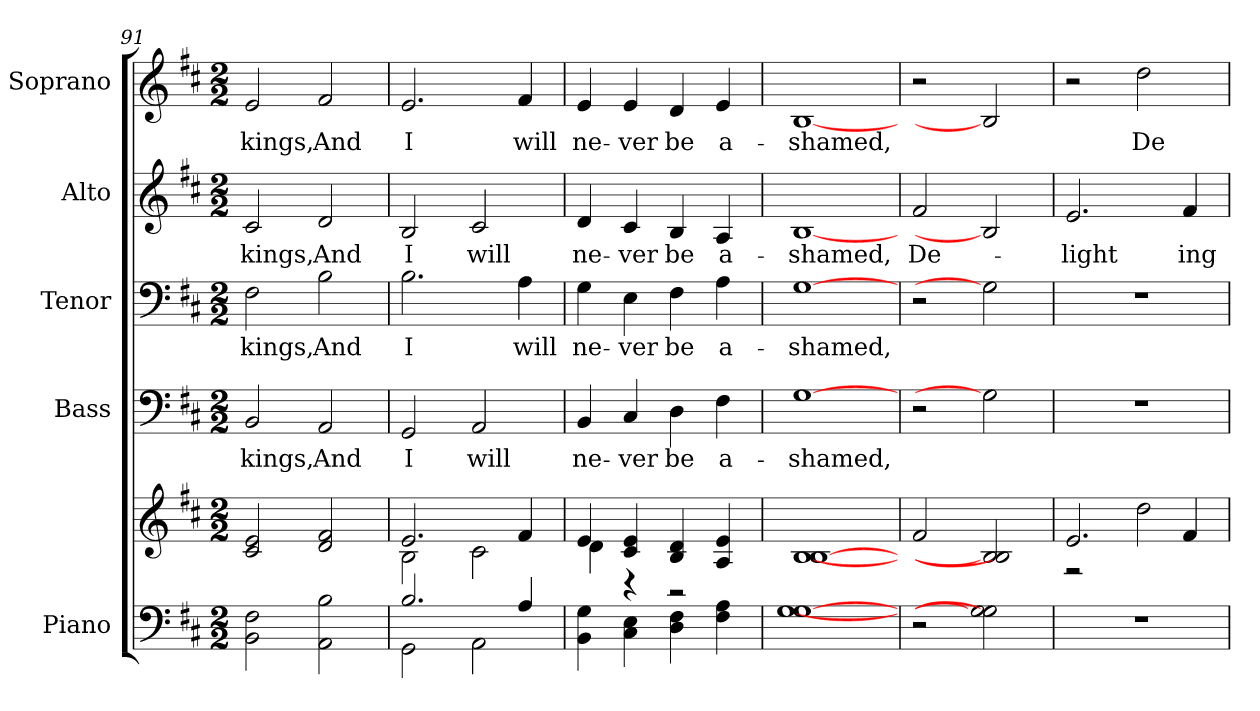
**kern	**kern	**kern	**text	**kern	**text	**kern	**text	**kern	**text
*part5	*part5	*part4	*part4	*part3	*part3	*part2	*part2	*part1	*part1
*staff6	*staff5	*staff4	*staff4	*staff3	*staff3	*staff2	*staff2	*staff1	*staff1
*I"Piano	*	*I"Bass	*	*I"Tenor	*	*I"Alto	*	*I"Soprano	*
*I'Pno.	*	*I'B.	*	*I'T.	*	*I'A.	*	*I'S.	*
*clefF4	*clefG2	*clefF4	*	*clefF4	*	*clefG2	*	*clefG2	*
*k[f#c#]	*k[f#c#]	*k[f#c#]	*	*k[f#c#]	*	*k[f#c#]	*	*k[f#c#]	*
*D:	*D:	*D:	*	*D:	*	*D:	*	*D:	*
*M2/2	*M2/2	*M2/2	*	*M2/2	*	*M2/2	*	*M2/2	*
=91	=91	=91	=91	=91	=91	=91	=91	=91	=91
!	!	!	!LO:LY:b:color=#000000	!	!	!	!	!	!
!	!	!	!	!	!LO:LY:b:color=#000000	!	!	!	!
!	!	!	!	!	!	!	!LO:LY:b:color=#000000	!	!
!	!	!	!	!	!	!	!	!	!LO:LY:b:color=#000000
2BBi\ 2F#i	2c#i/ 2ei	2BBi/	kings,	2F#i\	kings,	2c#i/	kings,	2ei/	kings,
!	!	!	!LO:LY:b:color=#000000	!	!	!	!	!	!
!	!	!	!	!	!LO:LY:b:color=#000000	!	!	!	!
!	!	!	!	!	!	!	!LO:LY:b:color=#000000	!	!
!	!	!	!	!	!	!	!	!	!LO:LY:b:color=#000000
2AAi\ 2Bi	2di/ 2f#i	2AAi/	And	2Bi\	And	2di/	And	2f#i/	And
=92	=92	=92	=92	=92	=92	=92	=92	=92	=92
*^	*^	*	*	*	*	*	*	*	*
!	!	!	!	!	!LO:LY:b:color=#000000	!	!	!	!	!	!
!	!	!	!	!	!	!	!LO:LY:b:color=#000000	!	!	!	!
!	!	!	!	!	!	!	!	!	!LO:LY:b:color=#000000	!	!
!	!	!	!	!	!	!	!	!	!	!	!LO:LY:b:color=#000000
2.Bi/	2GGi\	2.ei/	2Bi\	2GGi/	I	2.Bi\	I	2Bi/	I	2.ei/	I
!	!	!	!	!	!LO:LY:b:color=#000000	!	!	!	!	!	!
!	!	!	!	!	!	!	!	!	!LO:LY:b:color=#000000	!	!
.	2AAi\	.	2c#i\	2AAi/	will	.	.	2c#i/	will	.	.
!	!	!	!	!	!	!	!LO:LY:b:color=#000000	!	!	!	!
!	!	!	!	!	!	!	!	!	!	!	!LO:LY:b:color=#000000
4Ai/	.	4f#i/	.	.	.	4Ai\	will	.	.	4f#i/	will
*v	*v	*	*	*	*	*	*	*	*	*	*
=93	=93	=93	=93	=93	=93	=93	=93	=93	=93	=93
!	!	!	!	!LO:LY:b:color=#000000	!	!	!	!	!	!
!	!	!	!	!	!	!LO:LY:b:color=#000000	!	!	!	!
!	!	!	!	!	!	!	!	!LO:LY:b:color=#000000	!	!
!	!	!	!	!	!	!	!	!	!	!LO:LY:b:color=#000000
4BBi\ 4Gi	4ei/	4di\	4BBi/	ne-	4Gi\	ne-	4di/	ne-	4ei/	ne-
!	!	!	!	!LO:LY:b:color=#000000	!	!	!	!	!	!
!	!	!	!	!	!	!LO:LY:b:color=#000000	!	!	!	!
!	!	!	!	!	!	!	!	!LO:LY:b:color=#000000	!	!
!	!	!	!	!	!	!	!	!	!	!LO:LY:b:color=#000000
4C#i\ 4Ei	4c#i/ 4ei	4r	4C#i/	-ver	4Ei\	-ver	4c#i/	-ver	4ei/	-ver
!	!	!	!	!LO:LY:b:color=#000000	!	!	!	!	!	!
!	!	!	!	!	!	!LO:LY:b:color=#000000	!	!	!	!
!	!	!	!	!	!	!	!	!LO:LY:b:color=#000000	!	!
!	!	!	!	!	!	!	!	!	!	!LO:LY:b:color=#000000
4Di\ 4F#i	4Bi/ 4di	2r	4Di\	be	4F#i\	be	4Bi/	be	4di/	be
!	!	!	!	!LO:LY:b:color=#000000	!	!	!	!	!	!
!	!	!	!	!	!	!LO:LY:b:color=#000000	!	!	!	!
!	!	!	!	!	!	!	!	!LO:LY:b:color=#000000	!	!
!	!	!	!	!	!	!	!	!	!	!LO:LY:b:color=#000000
4F#i\ 4Ai	4Ai/ 4ei	.	4F#i\	a-	4Ai\	a-	4Ai/	a-	4ei/	a-
*	*v	*v	*	*	*	*	*	*	*	*
=94	=94	=94	=94	=94	=94	=94	=94	=94	=94
!	!	!	!LO:LY:b:color=#000000	!	!	!	!	!	!
!	!	!	!	!	!LO:LY:b:color=#000000	!	!	!	!
!	!	!	!	!	!	!	!LO:LY:b:color=#000000	!	!
!	!	!	!	!	!	!	!	!	!LO:LY:b:color=#000000
[1Gi [1Gi	[1Bi [1Bi	[1Gi	-shamed,	[1Gi	-shamed,	[1Bi	-shamed,	[1Bi	-shamed,
=95	=95	=95	=95	=95	=95	=95	=95	=95	=95
!	!	!	!	!	!	!	!LO:LY:b:color=#000000	!	!
2r	2f#i/	2r	.	2r	.	2f#i/	De-	2r	.
2Gi] 2Gi]	2Bi] 2Bi]	2Gi]	.	2Gi]	.	2Bi]	.	2Bi]	.
!!LO:PB:g=z
=96	=96	=96	=96	=96	=96	=96	=96	=96	=96
*	*^	*	*	*	*	*	*	*	*
!	!	!	!	!	!	!	!	!LO:LY:b:color=#000000	!	!
1r	2.ei/	2r	1r	.	1r	.	2.ei/	-light	2r	.
!	!	!	!	!	!	!	!	!	!	!LO:LY:b:color=#000000
.	.	2ddi\	.	.	.	.	.	.	2ddi\	De-
!	!	!	!	!	!	!	!	!LO:LY:b:color=#000000	!	!
.	4f#i/	.	.	.	.	.	4f#i/	ing	.	.
*	*v	*v	*	*	*	*	*	*	*	*
=	=	=	=	=	=	=	=	=	=
*-	*-	*-	*-	*-	*-	*-	*-	*-	*-
